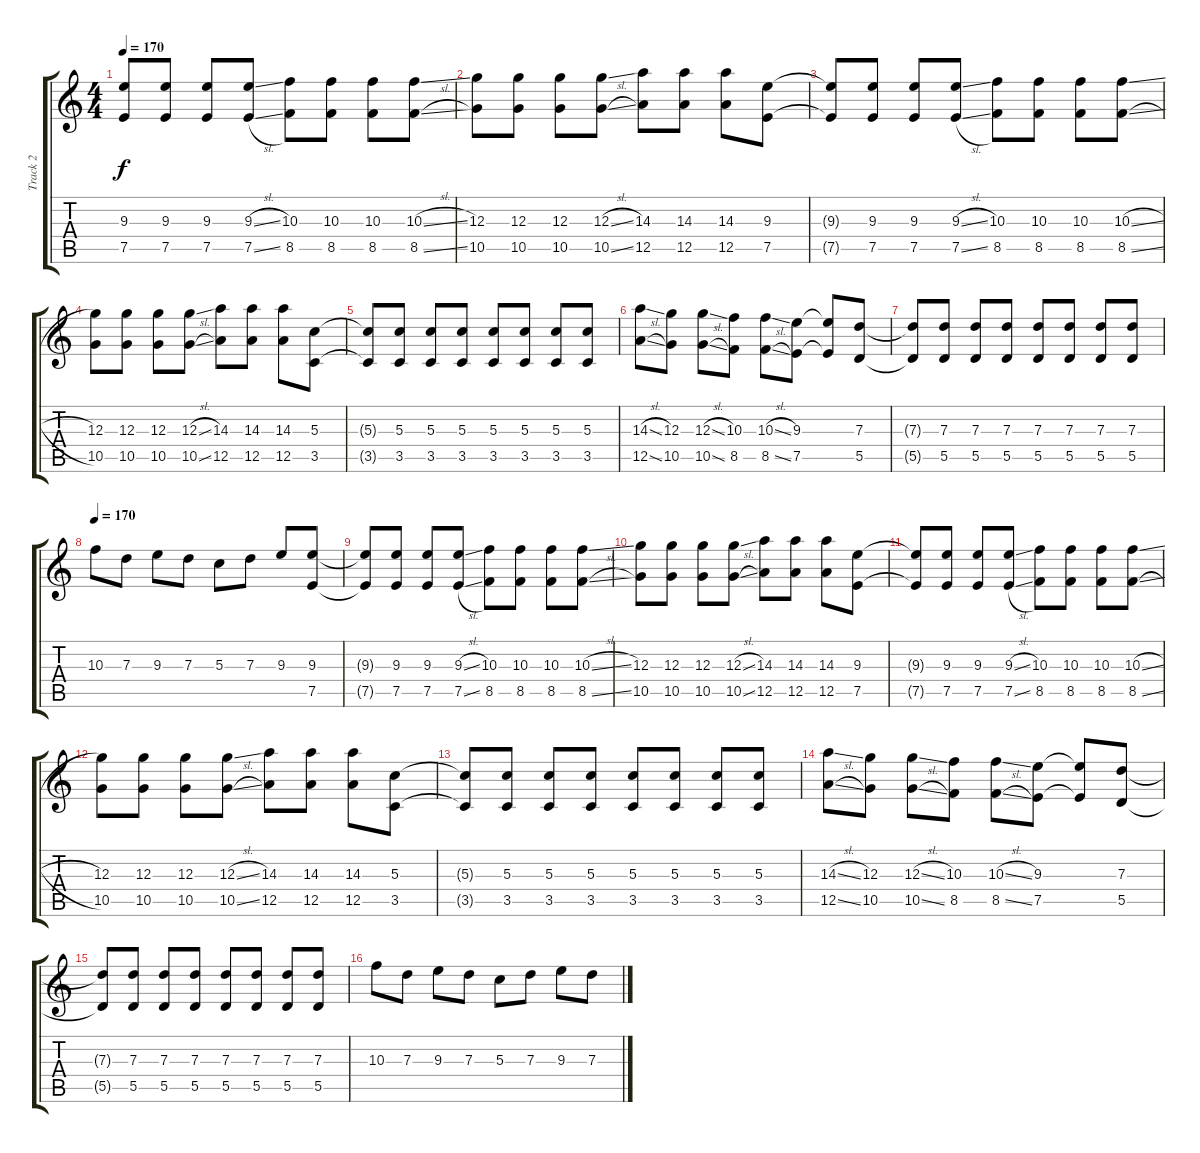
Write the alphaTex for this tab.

\track ("Track 2" "Track 2") {instrument distortionguitar}
\staff {score tabs}
\tuning (E4 B3 G3 D3 A2 D2) {hide}
\ts (4 4)
\tempo 170
\clef g2
\ks c
(9.3{t} 7.5{t}).8{dy f} (9.3 7.5).8 (9.3 7.5).8 (9.3{sl} 7.5{sl}).8 (10.3 8.5).8 (10.3 8.5).8 (10.3 8.5).8 (10.3{sl} 8.5{sl}).8 |
(12.3 10.5).8 (12.3 10.5).8 (12.3 10.5).8 (12.3{sl} 10.5{sl}).8 (14.3 12.5).8 (14.3 12.5).8 (14.3 12.5).8 (9.3 7.5).8 |
(9.3{t} 7.5{t}).8 (9.3 7.5).8 (9.3 7.5).8 (9.3{sl} 7.5{sl}).8 (10.3 8.5).8 (10.3 8.5).8 (10.3 8.5).8 (10.3{sl} 8.5{sl}).8 |
(12.3 10.5).8 (12.3 10.5).8 (12.3 10.5).8 (12.3{sl} 10.5{sl}).8 (14.3 12.5).8 (14.3 12.5).8 (14.3 12.5).8 (5.3 3.5).8 |
(5.3{t} 3.5{t}).8 (5.3 3.5).8 (5.3 3.5).8 (5.3 3.5).8 (5.3 3.5).8 (5.3 3.5).8 (5.3 3.5).8 (5.3 3.5).8 |
(14.3{sl} 12.5{sl}).8 (12.3 10.5).8 (12.3{sl} 10.5{sl}).8 (10.3 8.5).8 (10.3{sl} 8.5{sl}).8 (9.3 7.5).8 (9.3{t} 7.5{t}).8 (7.3 5.5).8 |
(7.3{t} 5.5{t}).8 (7.3 5.5).8 (7.3 5.5).8 (7.3 5.5).8 (7.3 5.5).8 (7.3 5.5).8 (7.3 5.5).8 (7.3 5.5).8 |
\tempo 170
10.3.8 7.3.8 9.3.8 7.3.8 5.3.8 7.3.8 9.3.8 (9.3 7.5).8 |
(9.3{t} 7.5{t}).8 (9.3 7.5).8 (9.3 7.5).8 (9.3{sl} 7.5{sl}).8 (10.3 8.5).8 (10.3 8.5).8 (10.3 8.5).8 (10.3{sl} 8.5{sl}).8 |
(12.3 10.5).8 (12.3 10.5).8 (12.3 10.5).8 (12.3{sl} 10.5{sl}).8 (14.3 12.5).8 (14.3 12.5).8 (14.3 12.5).8 (9.3 7.5).8 |
(9.3{t} 7.5{t}).8 (9.3 7.5).8 (9.3 7.5).8 (9.3{sl} 7.5{sl}).8 (10.3 8.5).8 (10.3 8.5).8 (10.3 8.5).8 (10.3{sl} 8.5{sl}).8 |
(12.3 10.5).8 (12.3 10.5).8 (12.3 10.5).8 (12.3{sl} 10.5{sl}).8 (14.3 12.5).8 (14.3 12.5).8 (14.3 12.5).8 (5.3 3.5).8 |
(5.3{t} 3.5{t}).8 (5.3 3.5).8 (5.3 3.5).8 (5.3 3.5).8 (5.3 3.5).8 (5.3 3.5).8 (5.3 3.5).8 (5.3 3.5).8 |
(14.3{sl} 12.5{sl}).8 (12.3 10.5).8 (12.3{sl} 10.5{sl}).8 (10.3 8.5).8 (10.3{sl} 8.5{sl}).8 (9.3 7.5).8 (9.3{t} 7.5{t}).8 (7.3 5.5).8 |
(7.3{t} 5.5{t}).8 (7.3 5.5).8 (7.3 5.5).8 (7.3 5.5).8 (7.3 5.5).8 (7.3 5.5).8 (7.3 5.5).8 (7.3 5.5).8 |
10.3.8 7.3.8 9.3.8 7.3.8 5.3.8 7.3.8 9.3.8 7.3.8
